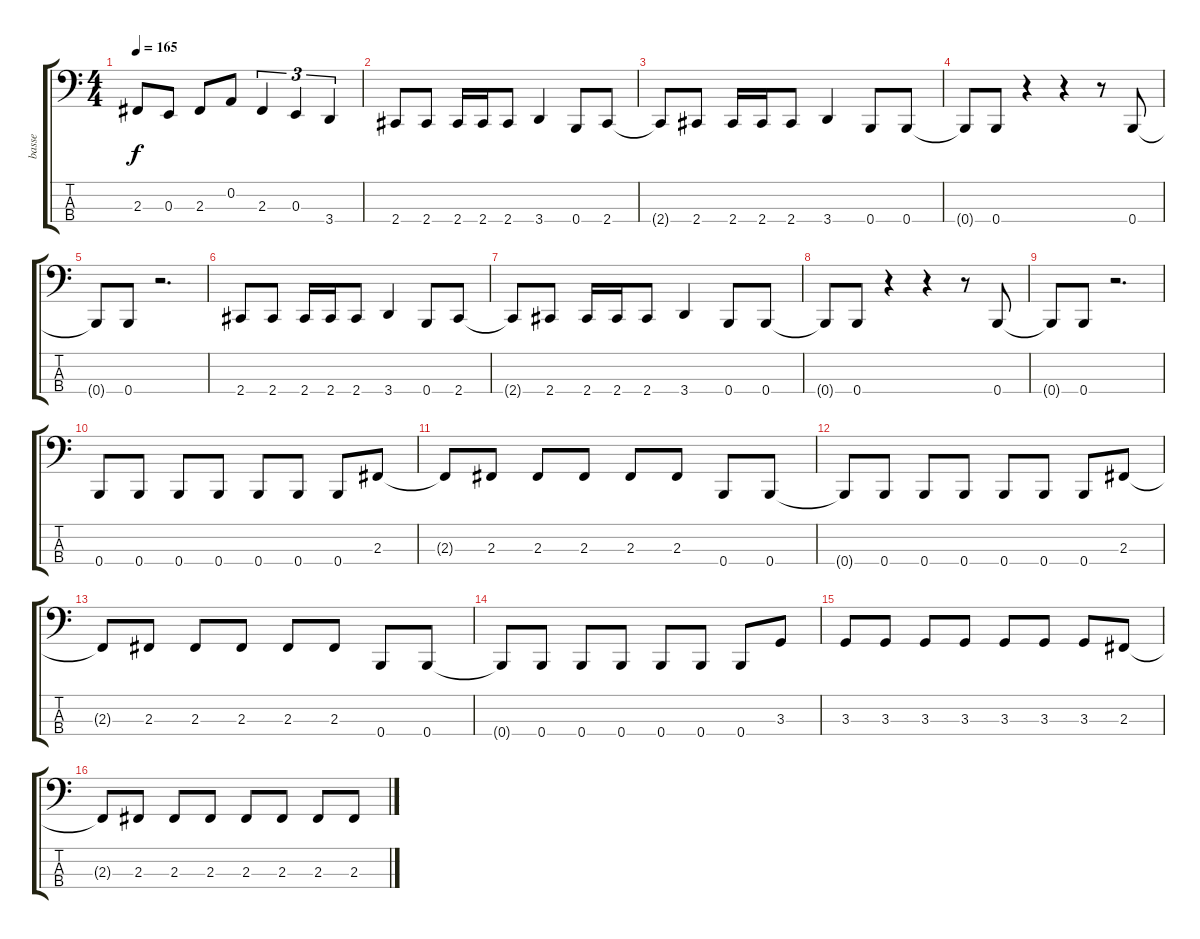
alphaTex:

\track ("basse" "basse") {instrument electricbasspick}
\staff {score tabs}
\tuning (D2 A1 E1 B0) {hide}
\ts (4 4)
\tempo 165
\clef f4
\ks c
2.3.8{dy f} 0.3.8 2.3.8 0.2.8 2.3.4{tu (3 2)} 0.3.4{tu (3 2)} 3.4.4{tu (3 2)} |
2.4.8 2.4.8 2.4.16 2.4.16 2.4.8 3.4.4 0.4.8 2.4.8 |
2.4{t}.8 2.4.8 2.4.16 2.4.16 2.4.8 3.4.4 0.4.8 0.4.8 |
0.4{t}.8 0.4.8 r.4 r.4 r.8 0.4.8 |
0.4{t}.8 0.4.8 r.2{d} |
2.4.8 2.4.8 2.4.16 2.4.16 2.4.8 3.4.4 0.4.8 2.4.8 |
2.4{t}.8 2.4.8 2.4.16 2.4.16 2.4.8 3.4.4 0.4.8 0.4.8 |
0.4{t}.8 0.4.8 r.4 r.4 r.8 0.4.8 |
0.4{t}.8 0.4.8 r.2{d} |
0.4.8 0.4.8 0.4.8 0.4.8 0.4.8 0.4.8 0.4.8 2.3.8 |
2.3{t}.8 2.3.8 2.3.8 2.3.8 2.3.8 2.3.8 0.4.8 0.4.8 |
0.4{t}.8 0.4.8 0.4.8 0.4.8 0.4.8 0.4.8 0.4.8 2.3.8 |
2.3{t}.8 2.3.8 2.3.8 2.3.8 2.3.8 2.3.8 0.4.8 0.4.8 |
0.4{t}.8 0.4.8 0.4.8 0.4.8 0.4.8 0.4.8 0.4.8 3.3.8 |
3.3.8 3.3.8 3.3.8 3.3.8 3.3.8 3.3.8 3.3.8 2.3.8 |
2.3{t}.8 2.3.8 2.3.8 2.3.8 2.3.8 2.3.8 2.3.8 2.3.8
